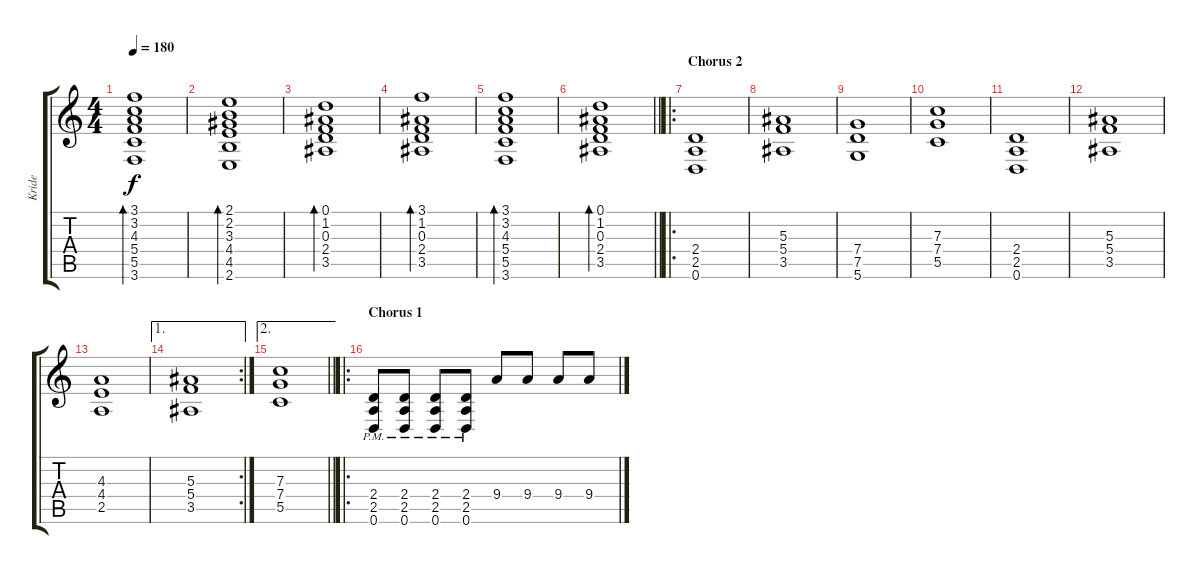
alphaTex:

\track ("Kride" "Kride") {instrument distortionguitar}
\staff {score tabs}
\tuning (D4 A3 F3 C3 G2 D2) {hide}
\ts (4 4)
\tempo 180
\clef g2
\ks c
(3.1 3.2 4.3 5.4 5.5 3.6).1{bd 240 dy f} |
(2.1 2.2 3.3 4.4 4.5 2.6).1{bd 240} |
(0.1 1.2 0.3 2.4 3.5).1{bd 240} |
(3.1 1.2 0.3 2.4 3.5).1{bd 240} |
(3.1 3.2 4.3 5.4 5.5 3.6).1{bd 240} |
\barLineRight lightlight
(0.1 1.2 0.3 2.4 3.5).1{bd 240} |
\ro
\section ("" "Chorus 2")
(2.4 2.5 0.6).1{instrument distortionguitar} |
(5.3 5.4 3.5).1 |
(7.4 7.5 5.6).1 |
(7.3 7.4 5.5).1 |
(2.4 2.5 0.6).1 |
(5.3 5.4 3.5).1 |
(4.3 4.4 2.5).1 |
\ae 1
\rc 2
(5.3 5.4 3.5).1 |
\ae 2
\barLineRight lightlight
(7.3 7.4 5.5).1 |
\ro
\section ("" "Chorus 1")
(2.4{pm} 2.5{pm} 0.6{pm}).8 (2.4{pm} 2.5{pm} 0.6{pm}).8 (2.4{pm} 2.5{pm} 0.6{pm}).8 (2.4{pm} 2.5{pm} 0.6{pm}).8 9.4.8 9.4.8 9.4.8 9.4.8
